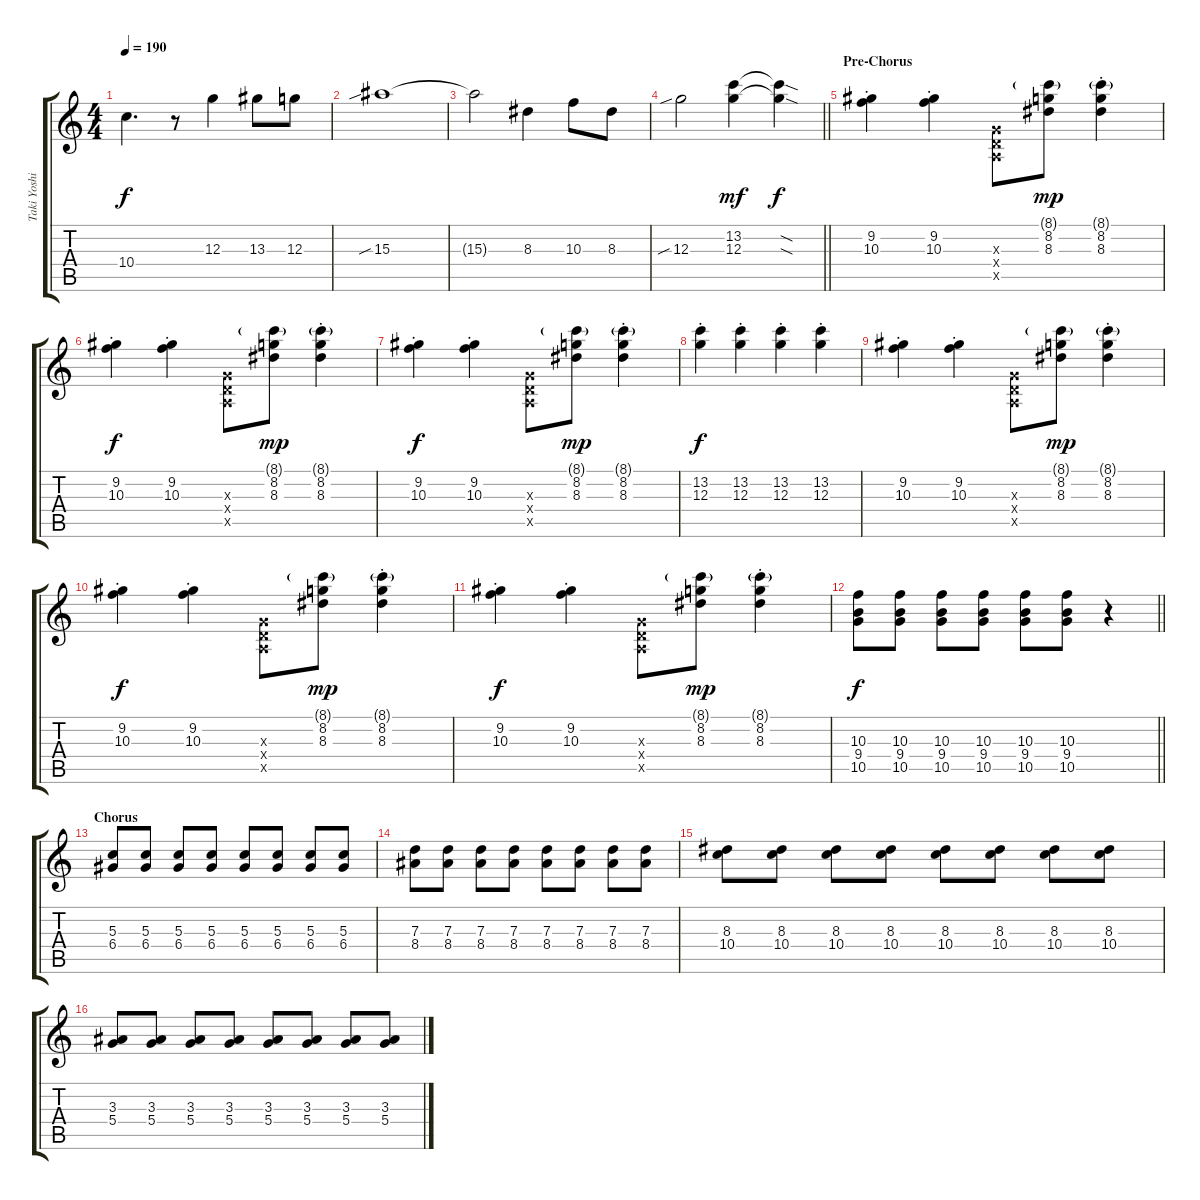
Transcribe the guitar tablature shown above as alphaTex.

\track ("Taki Yoshimitsu" "Taki Yoshi") {instrument distortionguitar}
\staff {score tabs}
\tuning (E4 B3 G3 D3 A2 E2) {hide}
\ts (4 4)
\tempo 190
\clef g2
\ks c
10.4{t}.4{d dy f} r.8 12.3.4 13.3.8 12.3.8 |
15.3{sib}.1 |
15.3{t}.2 8.3.4 10.3.8 8.3.8 |
\barLineRight lightlight
12.3{sib}.2 (13.2 12.3).4{dy mf} (13.2{sod t} 12.3{sod t}).4{dy f} |
\section ("" "Pre-Chorus")
(9.2{st} 10.3{st}).4 (9.2{st} 10.3{st}).4 (0.3{x} 0.4{x} 0.5{x}).8 (8.1{g} 8.2 8.3).8{dy mp} (8.1{g st} 8.2{st} 8.3{st}).4 |
(9.2{st} 10.3{st}).4{dy f} (9.2{st} 10.3{st}).4 (0.3{x} 0.4{x} 0.5{x}).8 (8.1{g} 8.2 8.3).8{dy mp} (8.1{g st} 8.2{st} 8.3{st}).4 |
(9.2{st} 10.3{st}).4{dy f} (9.2{st} 10.3{st}).4 (0.3{x} 0.4{x} 0.5{x}).8 (8.1{g} 8.2 8.3).8{dy mp} (8.1{g st} 8.2{st} 8.3{st}).4 |
(13.2{st} 12.3{st}).4{dy f} (13.2{st} 12.3{st}).4 (13.2{st} 12.3{st}).4 (13.2{st} 12.3{st}).4 |
(9.2{st} 10.3{st}).4 (9.2{st} 10.3{st}).4 (0.3{x} 0.4{x} 0.5{x}).8 (8.1{g} 8.2 8.3).8{dy mp} (8.1{g st} 8.2{st} 8.3{st}).4 |
(9.2{st} 10.3{st}).4{dy f} (9.2{st} 10.3{st}).4 (0.3{x} 0.4{x} 0.5{x}).8 (8.1{g} 8.2 8.3).8{dy mp} (8.1{g st} 8.2{st} 8.3{st}).4 |
(9.2{st} 10.3{st}).4{dy f} (9.2{st} 10.3{st}).4 (0.3{x} 0.4{x} 0.5{x}).8 (8.1{g} 8.2 8.3).8{dy mp} (8.1{g st} 8.2{st} 8.3{st}).4 |
\barLineRight lightlight
(10.3 9.4 10.5).8{dy f} (10.3 9.4 10.5).8 (10.3 9.4 10.5).8 (10.3 9.4 10.5).8 (10.3 9.4 10.5).8 (10.3 9.4 10.5).8 r.4 |
\section ("" "Chorus")
(5.3 6.4).8 (5.3 6.4).8 (5.3 6.4).8 (5.3 6.4).8 (5.3 6.4).8 (5.3 6.4).8 (5.3 6.4).8 (5.3 6.4).8 |
(7.3 8.4).8 (7.3 8.4).8 (7.3 8.4).8 (7.3 8.4).8 (7.3 8.4).8 (7.3 8.4).8 (7.3 8.4).8 (7.3 8.4).8 |
(8.3 10.4).8 (8.3 10.4).8 (8.3 10.4).8 (8.3 10.4).8 (8.3 10.4).8 (8.3 10.4).8 (8.3 10.4).8 (8.3 10.4).8 |
(3.3 5.4).8 (3.3 5.4).8 (3.3 5.4).8 (3.3 5.4).8 (3.3 5.4).8 (3.3 5.4).8 (3.3 5.4).8 (3.3 5.4).8
